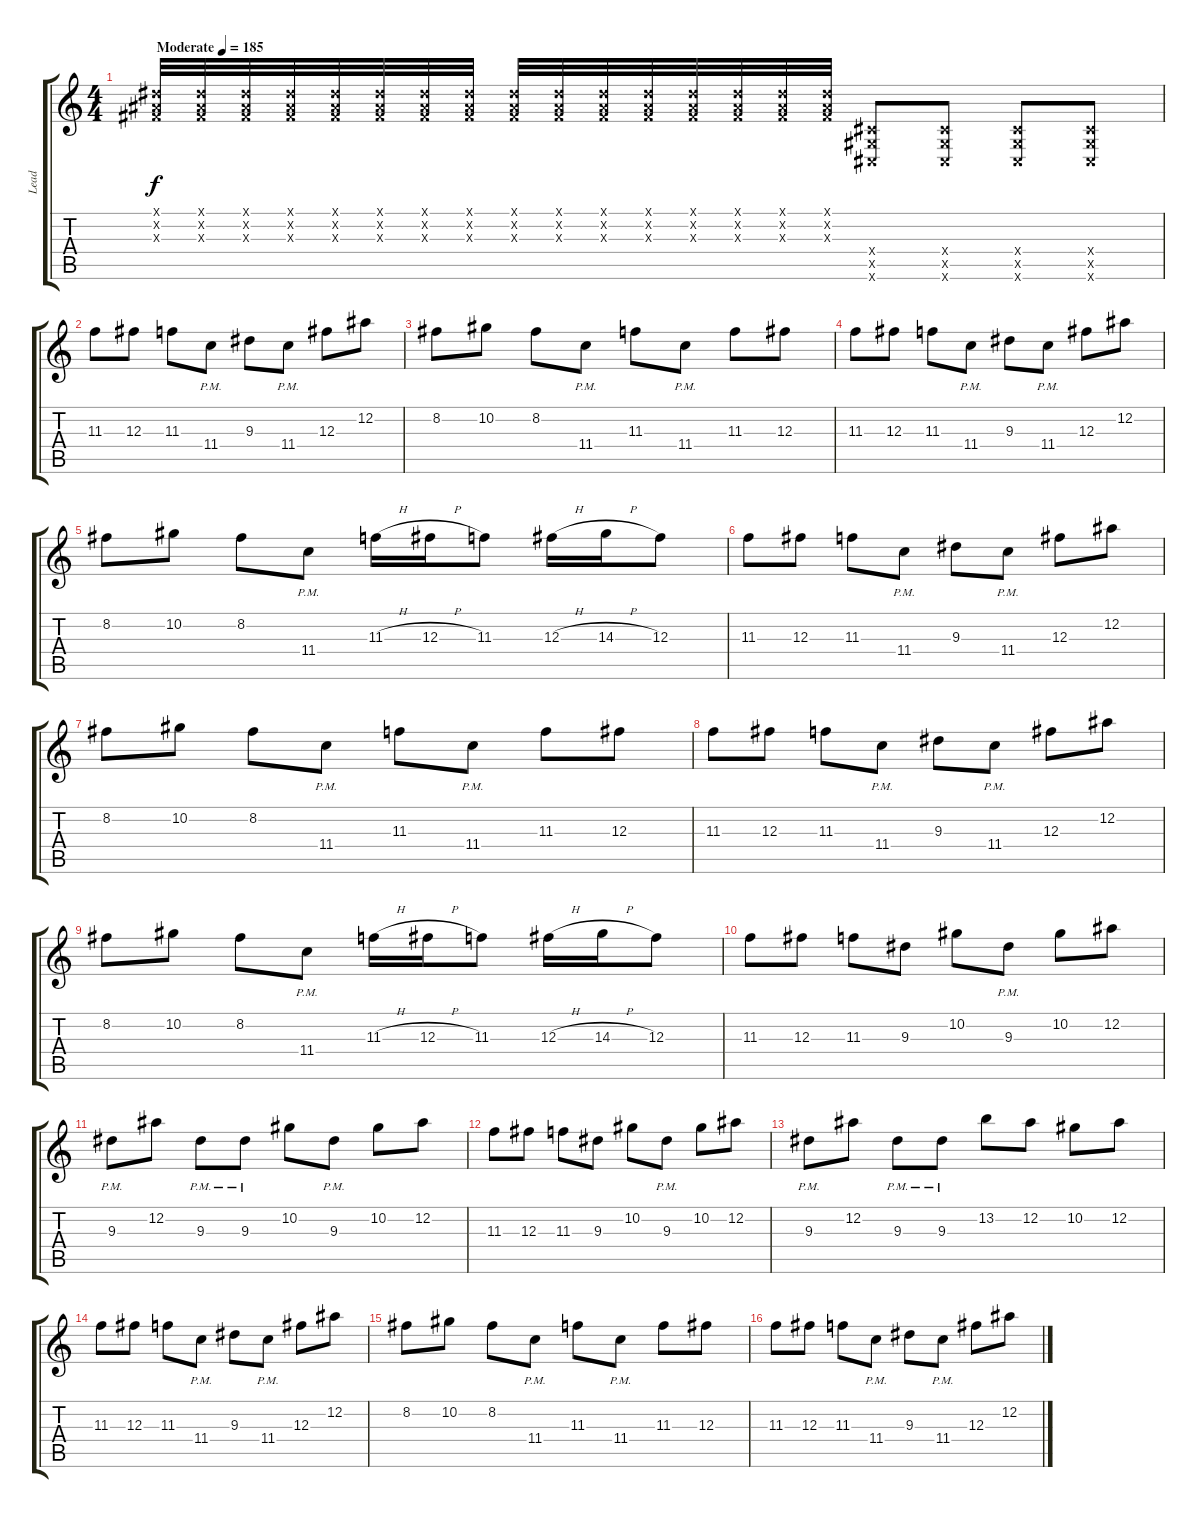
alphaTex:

\track ("Lead" "Lead") {instrument overdrivenguitar}
\staff {score tabs}
\tuning (Eb4 Bb3 Gb3 Db3 Ab2 Db2) {hide}
\ts (4 4)
\tempo (185 "Moderate")
\clef g2
\ks c
(0.1{x} 0.2{x} 0.3{x}).32{dy f instrument overdrivenguitar} (0.1{x} 0.2{x} 0.3{x}).32 (0.1{x} 0.2{x} 0.3{x}).32 (0.1{x} 0.2{x} 0.3{x}).32 (0.1{x} 0.2{x} 0.3{x}).32 (0.1{x} 0.2{x} 0.3{x}).32 (0.1{x} 0.2{x} 0.3{x}).32 (0.1{x} 0.2{x} 0.3{x}).32 (0.1{x} 0.2{x} 0.3{x}).32 (0.1{x} 0.2{x} 0.3{x}).32 (0.1{x} 0.2{x} 0.3{x}).32 (0.1{x} 0.2{x} 0.3{x}).32 (0.1{x} 0.2{x} 0.3{x}).32 (0.1{x} 0.2{x} 0.3{x}).32 (0.1{x} 0.2{x} 0.3{x}).32 (0.1{x} 0.2{x} 0.3{x}).32 (0.4{x} 0.5{x} 0.6{x}).8 (0.4{x} 0.5{x} 0.6{x}).8 (0.4{x} 0.5{x} 0.6{x}).8 (0.4{x} 0.5{x} 0.6{x}).8 |
11.3.8 12.3.8 11.3.8 11.4{pm}.8 9.3.8 11.4{pm}.8 12.3.8 12.2.8 |
8.2.8 10.2.8 8.2.8 11.4{pm}.8 11.3.8 11.4{pm}.8 11.3.8 12.3.8 |
11.3.8 12.3.8 11.3.8 11.4{pm}.8 9.3.8 11.4{pm}.8 12.3.8 12.2.8 |
8.2.8 10.2.8 8.2.8 11.4{pm}.8 11.3{h}.16 12.3{h}.16 11.3.8 12.3{h}.16 14.3{h}.16 12.3.8 |
11.3.8 12.3.8 11.3.8 11.4{pm}.8 9.3.8 11.4{pm}.8 12.3.8 12.2.8 |
8.2.8 10.2.8 8.2.8 11.4{pm}.8 11.3.8 11.4{pm}.8 11.3.8 12.3.8 |
11.3.8 12.3.8 11.3.8 11.4{pm}.8 9.3.8 11.4{pm}.8 12.3.8 12.2.8 |
8.2.8 10.2.8 8.2.8 11.4{pm}.8 11.3{h}.16 12.3{h}.16 11.3.8 12.3{h}.16 14.3{h}.16 12.3.8 |
11.3.8 12.3.8 11.3.8 9.3.8 10.2.8 9.3{pm}.8 10.2.8 12.2.8 |
9.3{pm}.8 12.2.8 9.3{pm}.8 9.3{pm}.8 10.2.8 9.3{pm}.8 10.2.8 12.2.8 |
11.3.8 12.3.8 11.3.8 9.3.8 10.2.8 9.3{pm}.8 10.2.8 12.2.8 |
9.3{pm}.8 12.2.8 9.3{pm}.8 9.3{pm}.8 13.2.8 12.2.8 10.2.8 12.2.8 |
11.3.8 12.3.8 11.3.8 11.4{pm}.8 9.3.8 11.4{pm}.8 12.3.8 12.2.8 |
8.2.8 10.2.8 8.2.8 11.4{pm}.8 11.3.8 11.4{pm}.8 11.3.8 12.3.8 |
11.3.8 12.3.8 11.3.8 11.4{pm}.8 9.3.8 11.4{pm}.8 12.3.8 12.2.8
